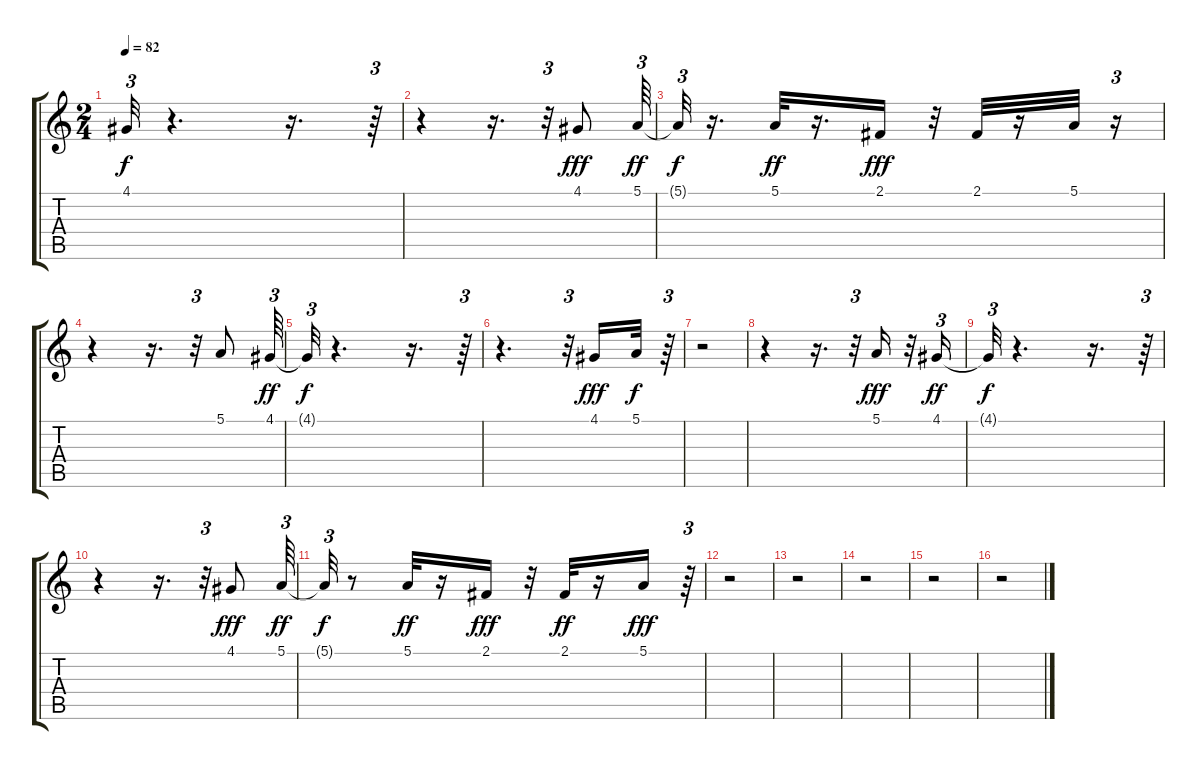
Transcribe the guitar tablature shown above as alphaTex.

\track "" {instrument altosax}
\staff {score tabs}
\tuning (E4 B3 G3 D3 A2 E2) {hide}
\ts (2 4)
\tempo 82
\clef g2
\ks c
4.1{t}.32{tu (3 2) dy f} r.4{d} r.16{d} r.64{tu (3 2)} |
r.4 r.16{d} r.32{tu (3 2)} 4.1.8{dy fff} 5.1.64{tu (3 2) dy ff} |
5.1{t}.32{tu (3 2) dy f} r.16{d} 5.1.32{dy ff} r.16{d} 2.1.16{dy fff} r.32 2.1.32 r.16 5.1.32 r.16{tu (3 2)} |
r.4 r.16{d} r.32{tu (3 2)} 5.1.8 4.1.64{tu (3 2) dy ff} |
4.1{t}.32{tu (3 2) dy f} r.4{d} r.16{d} r.64{tu (3 2)} |
r.4{d} r.32{tu (3 2)} 4.1.16{dy fff} 5.1.32{dy f} r.64{tu (3 2)} |
r.2 |
r.4 r.16{d} r.32{tu (3 2)} 5.1.16{dy fff} r.32 4.1.16{tu (3 2) dy ff} |
4.1{t}.32{tu (3 2) dy f} r.4{d} r.16{d} r.64{tu (3 2)} |
r.4 r.16{d} r.32{tu (3 2)} 4.1.8{dy fff} 5.1.64{tu (3 2) dy ff} |
5.1{t}.32{tu (3 2) dy f} r.8 5.1.32{dy ff} r.16 2.1.16{dy fff} r.32 2.1.32{dy ff} r.16 5.1.16{dy fff} r.64{tu (3 2)} |
r.2 |
r.2 |
r.2 |
r.2 |
r.2
